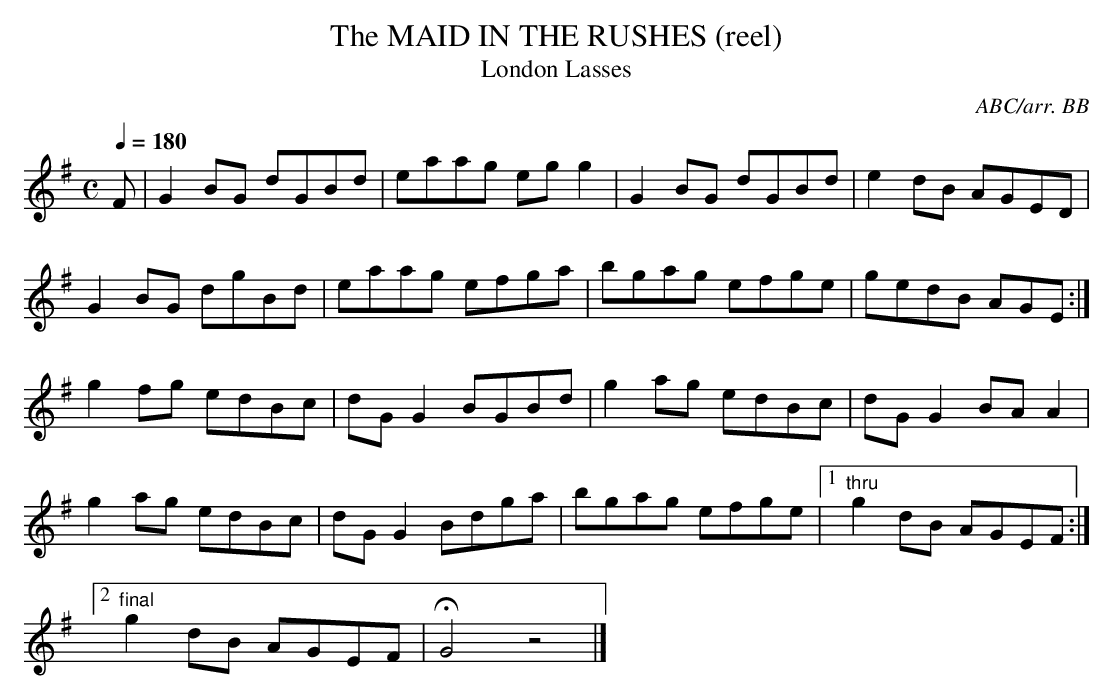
X:1
T:MAID IN THE RUSHES (reel), The
T:London Lasses
C:ABC/arr. BB
M:C
Q:1/4=180
K:G
F|G2BG dGBd|eaag egg2|G2BG dGBd|e2dB AGED|
G2BG dgBd|eaag efga|bgag efge|gedB AGE:|
g2fg edBc|dGG2 BGBd|g2ag edBc|dGG2 BAA2|
g2ag edBc|dGG2 Bdga|bgag efge|1 "thru"g2dB AGEF:|
[2 "final"g2dB AGEF|HG4z4|]
